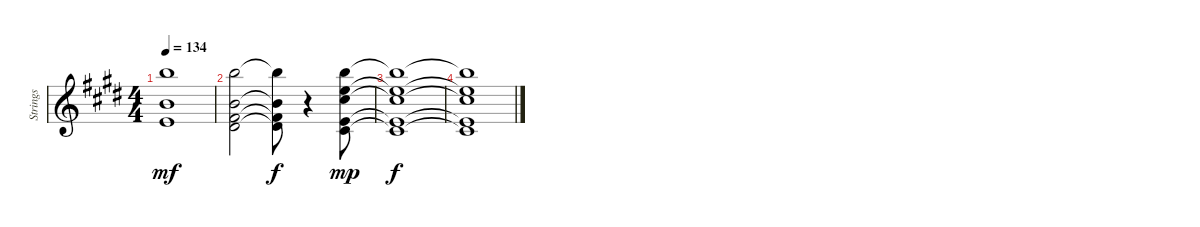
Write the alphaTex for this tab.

\track ("Strings" "Strings") {instrument stringensemble1}
\staff {score}
\tuning (E4 B3 G3 D3 A2 E2 B1) {hide}
\ts (4 4)
\tempo 134
\clef g2
\ks e
(19.1 12.2 9.3).1{dy mf} |
(19.1 12.2 11.3 13.4).2 (19.1{t} 12.2{t} 11.3{t} 13.4{t}).8{dy f} r.4 (19.1 5.2 21.3 23.4 16.5).8{dy mp} |
(19.1{t} 5.2{t} 21.3{t} 23.4{t} 16.5{t}).1{dy f} |
(19.1{t} 5.2{t} 21.3{t} 23.4{t} 16.5{t}).1
